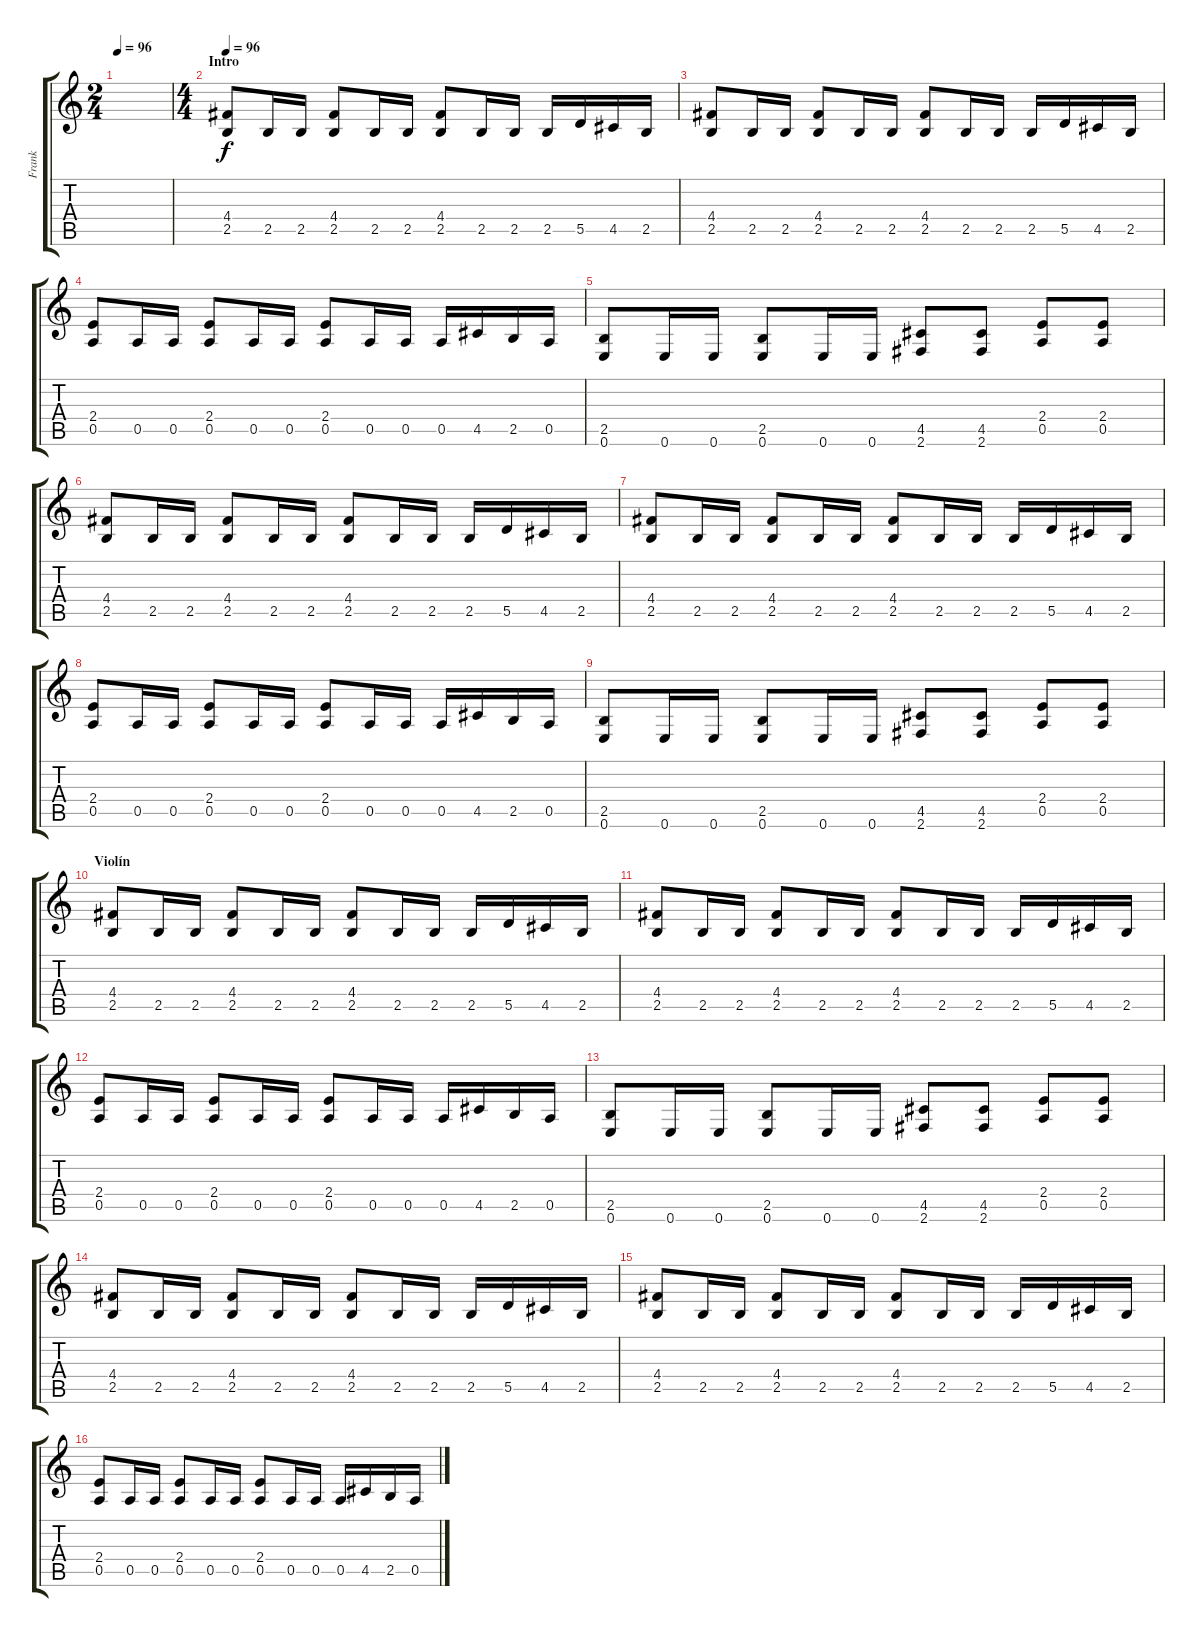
\track ("Frank" "Frank") {instrument distortionguitar}
\staff {score tabs}
\tuning (E4 B3 G3 D3 A2 E2) {hide}
\ts (2 4)
\tempo 96
\clef g2
\ks c
|
\ts (4 4)
\section ("" "Intro")
\tempo 96
(4.4 2.5).8 2.5.16 2.5.16 (4.4 2.5).8 2.5.16 2.5.16 (4.4 2.5).8 2.5.16 2.5.16 2.5.16 5.5.16 4.5.16 2.5.16 |
(4.4 2.5).8 2.5.16 2.5.16 (4.4 2.5).8 2.5.16 2.5.16 (4.4 2.5).8 2.5.16 2.5.16 2.5.16 5.5.16 4.5.16 2.5.16 |
(2.4 0.5).8 0.5.16 0.5.16 (2.4 0.5).8 0.5.16 0.5.16 (2.4 0.5).8 0.5.16 0.5.16 0.5.16 4.5.16 2.5.16 0.5.16 |
(2.5 0.6).8 0.6.16 0.6.16 (2.5 0.6).8 0.6.16 0.6.16 (4.5 2.6).8 (4.5 2.6).8 (2.4 0.5).8 (2.4 0.5).8 |
(4.4 2.5).8 2.5.16 2.5.16 (4.4 2.5).8 2.5.16 2.5.16 (4.4 2.5).8 2.5.16 2.5.16 2.5.16 5.5.16 4.5.16 2.5.16 |
(4.4 2.5).8 2.5.16 2.5.16 (4.4 2.5).8 2.5.16 2.5.16 (4.4 2.5).8 2.5.16 2.5.16 2.5.16 5.5.16 4.5.16 2.5.16 |
(2.4 0.5).8 0.5.16 0.5.16 (2.4 0.5).8 0.5.16 0.5.16 (2.4 0.5).8 0.5.16 0.5.16 0.5.16 4.5.16 2.5.16 0.5.16 |
(2.5 0.6).8 0.6.16 0.6.16 (2.5 0.6).8 0.6.16 0.6.16 (4.5 2.6).8 (4.5 2.6).8 (2.4 0.5).8 (2.4 0.5).8 |
\section ("" "Violín")
(4.4 2.5).8 2.5.16 2.5.16 (4.4 2.5).8 2.5.16 2.5.16 (4.4 2.5).8 2.5.16 2.5.16 2.5.16 5.5.16 4.5.16 2.5.16 |
(4.4 2.5).8 2.5.16 2.5.16 (4.4 2.5).8 2.5.16 2.5.16 (4.4 2.5).8 2.5.16 2.5.16 2.5.16 5.5.16 4.5.16 2.5.16 |
(2.4 0.5).8 0.5.16 0.5.16 (2.4 0.5).8 0.5.16 0.5.16 (2.4 0.5).8 0.5.16 0.5.16 0.5.16 4.5.16 2.5.16 0.5.16 |
(2.5 0.6).8 0.6.16 0.6.16 (2.5 0.6).8 0.6.16 0.6.16 (4.5 2.6).8 (4.5 2.6).8 (2.4 0.5).8 (2.4 0.5).8 |
(4.4 2.5).8 2.5.16 2.5.16 (4.4 2.5).8 2.5.16 2.5.16 (4.4 2.5).8 2.5.16 2.5.16 2.5.16 5.5.16 4.5.16 2.5.16 |
(4.4 2.5).8 2.5.16 2.5.16 (4.4 2.5).8 2.5.16 2.5.16 (4.4 2.5).8 2.5.16 2.5.16 2.5.16 5.5.16 4.5.16 2.5.16 |
(2.4 0.5).8 0.5.16 0.5.16 (2.4 0.5).8 0.5.16 0.5.16 (2.4 0.5).8 0.5.16 0.5.16 0.5.16 4.5.16 2.5.16 0.5.16
